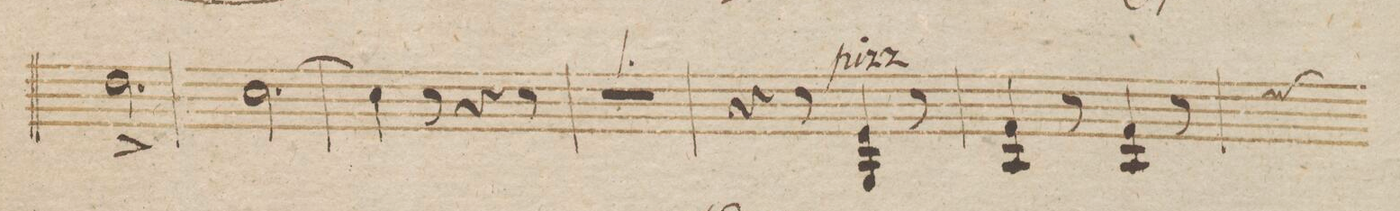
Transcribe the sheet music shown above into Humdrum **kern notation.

**kern	**dynam
*I"Violino Imo	*
*clefG2	*
*k[b-]	*
*M6/8	*
2.dd^<\	.
=107	=107
[2.cc\	.
=108	=108
4cc\]	.
8r	.
4r	.
8r	.
=109	=109
2.r	.
=110	=110
4r	.
8r	.
4e 4G/	.
8r	.
=111	=111
4f 4A/	.
8r	.
4f 4A/	.
8r	.
=112	=112
*-	*-
